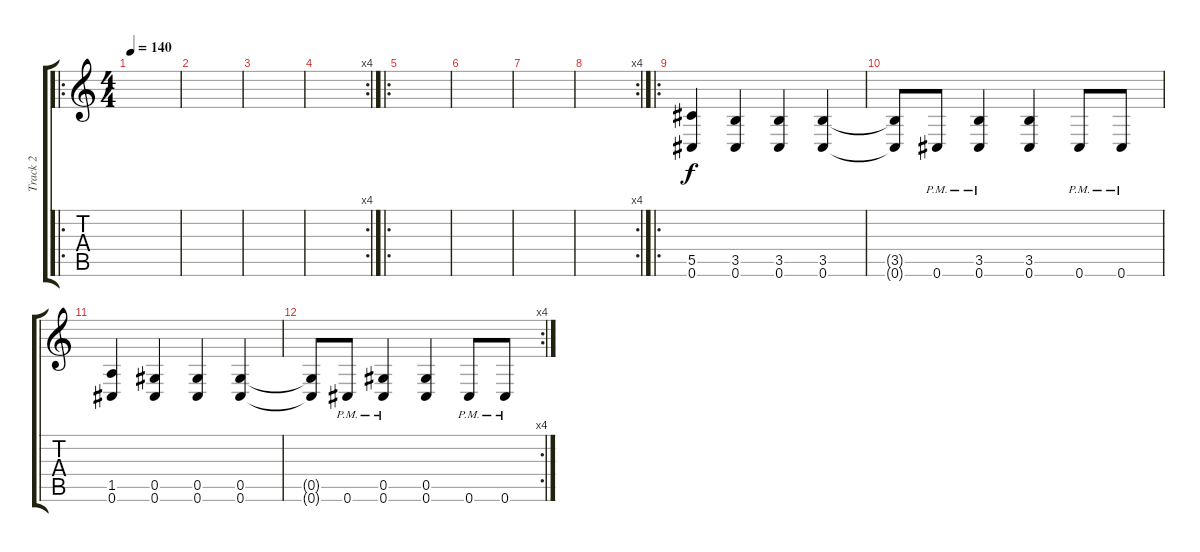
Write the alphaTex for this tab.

\track ("Track 2" "Track 2") {instrument distortionguitar}
\staff {score tabs}
\tuning (Eb4 Bb3 Gb3 Db3 Ab2 Db2) {hide}
\ro
\ts (4 4)
\tempo 140
\clef g2
\ks c
|
|
|
\rc 4
|
\ro
|
|
|
\rc 4
|
\ro
(5.5 0.6).4 (3.5 0.6).4 (3.5 0.6).4 (3.5 0.6).4 |
(3.5{t} 0.6{t}).8 0.6{pm}.8 (3.5{pm} 0.6{pm}).4 (3.5 0.6).4 0.6{pm}.8 0.6{pm}.8 |
(1.5 0.6).4 (0.5 0.6).4 (0.5 0.6).4 (0.5 0.6).4 |
\rc 4
(0.5{t} 0.6{t}).8 0.6{pm}.8 (0.5{pm} 0.6{pm}).4 (0.5 0.6).4 0.6{pm}.8 0.6{pm}.8
